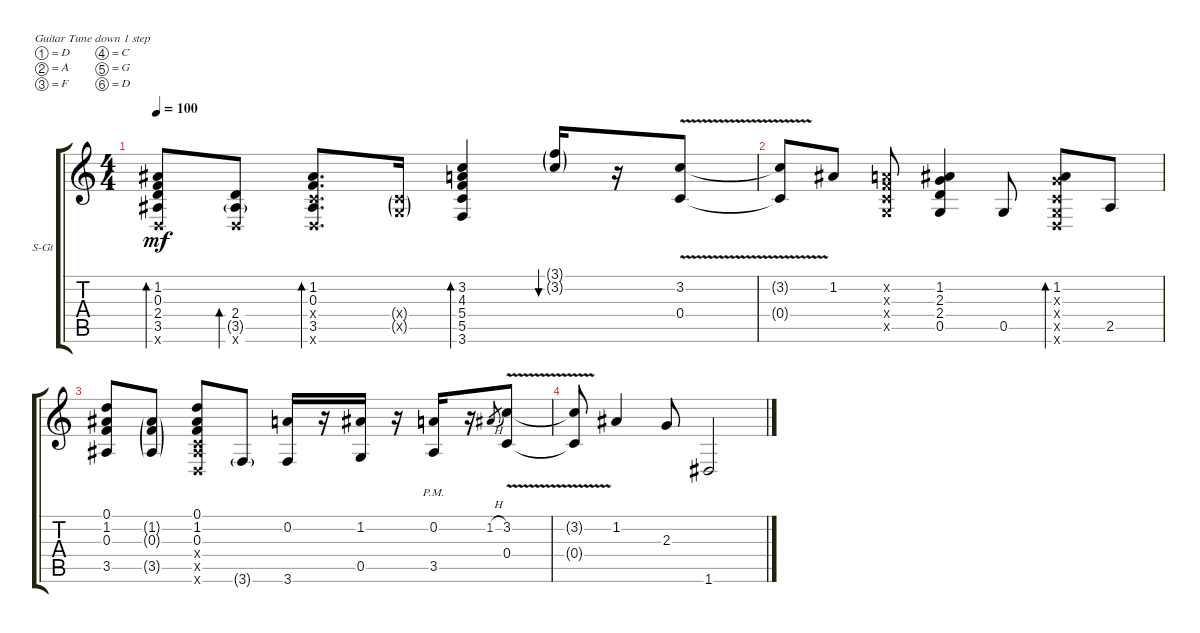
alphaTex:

\defaultSystemsLayout 4
\bracketExtendMode groupsimilarinstruments
\firstSystemTrackNameOrientation horizontal
\otherSystemsTrackNameOrientation horizontal
\track ("Steel Guitar" "S-Gt") {instrument acousticguitarsteel}
\staff {score tabs}
\tuning (D4 A3 F3 C3 G2 D2)
\ts (4 4)
\tempo 100
\clef g2
\ks c
(0.3 2.4 3.5 0.6{x} 1.2).8{bd 30 dy mf} (3.5{g} 0.6{x} 2.4).8{bd 30} (0.3 0.4{x} 3.5 0.6{x} 1.2).8{d bd 30} (0.5{g x} 0.4{g x}).16 (3.2 4.3 5.4 5.5 3.6).4{bd 30} (3.1{g} 3.2{g}).16{bu 30} r.16 (3.2{v} 0.4).8 |
(3.2{v t} 0.4{t}).8 1.2.8 (0.2{x} 0.3{x} 0.4{x} 0.5{x}).8 (1.2 2.3 2.4 0.5).4 0.5.8 (1.2 2.3{x} 0.4{x} 0.5{x} 0.6{x}).8{bd 30} 2.5.8 |
(3.5 1.2 0.3 0.1).8 (3.5{g} 0.3{g} 1.2{g}).8 (1.2 3.5{x} 0.3 0.1 0.4{x} 0.6{x}).8 3.6{g}.8 (3.6 0.2).16 r.16 (0.5 1.2).16 r.16 (3.5 0.2{pm}).16 r.16 1.2{h}.8{gr} (0.4 3.2{v}).8 |
(3.2{t} 0.4{t}).8 1.2.4 2.3.8 1.6.2
